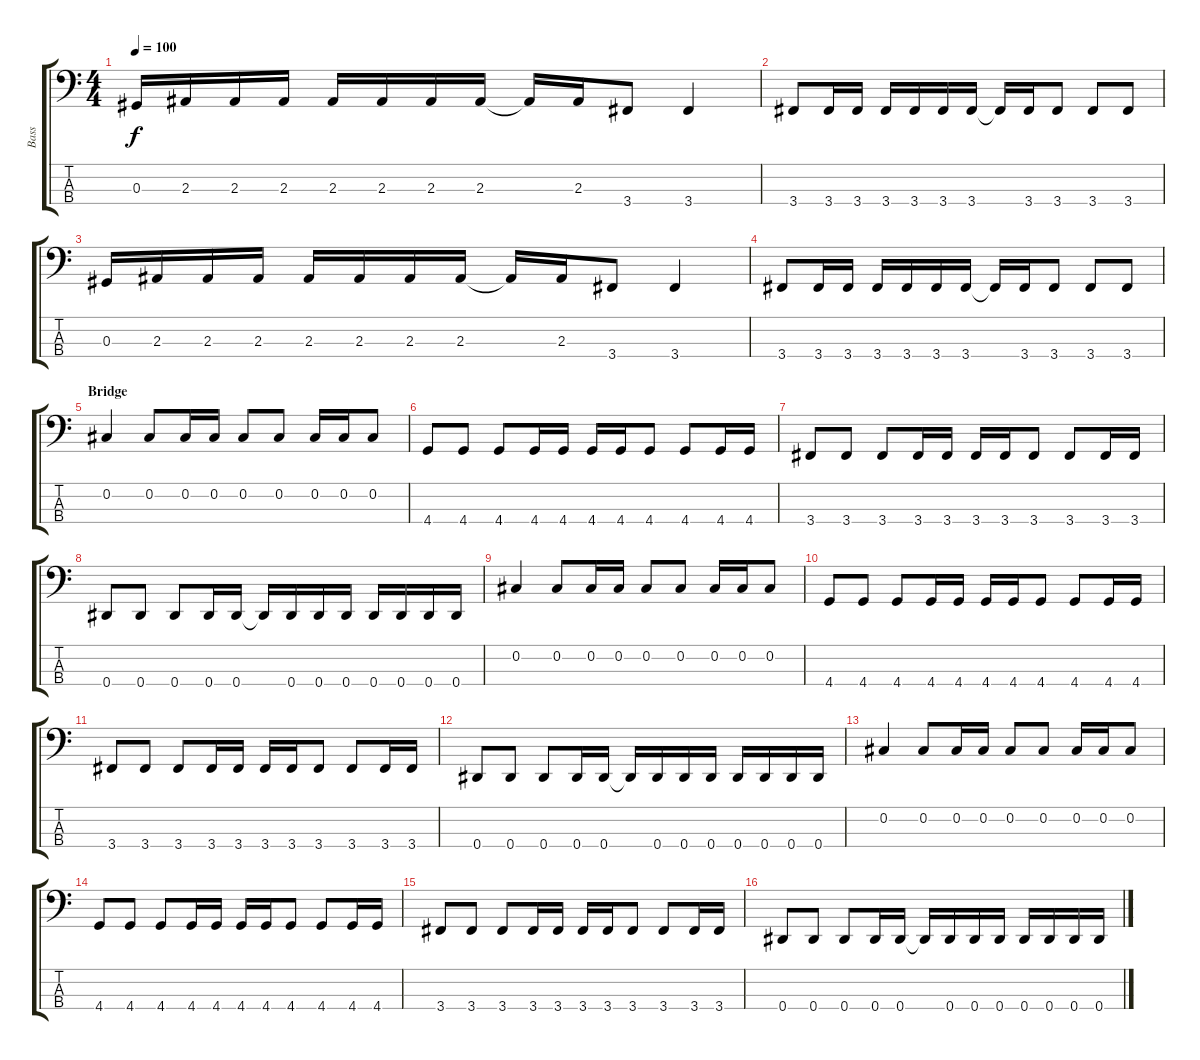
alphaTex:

\track ("Bass" "Bass") {instrument electricbassfinger}
\staff {score tabs}
\tuning (Gb2 Db2 Ab1 Eb1) {hide}
\ts (4 4)
\tempo 100
\clef f4
\ks c
0.3.16{dy f} 2.3.16 2.3.16 2.3.16 2.3.16 2.3.16 2.3.16 2.3.16 2.3{t}.16 2.3.16 3.4.8 3.4.4 |
3.4.8 3.4.16 3.4.16 3.4.16 3.4.16 3.4.16 3.4.16 3.4{t}.16 3.4.16 3.4.8 3.4.8 3.4.8 |
0.3.16 2.3.16 2.3.16 2.3.16 2.3.16 2.3.16 2.3.16 2.3.16 2.3{t}.16 2.3.16 3.4.8 3.4.4 |
3.4.8 3.4.16 3.4.16 3.4.16 3.4.16 3.4.16 3.4.16 3.4{t}.16 3.4.16 3.4.8 3.4.8 3.4.8 |
\section ("" "Bridge")
0.2.4 0.2.8 0.2.16 0.2.16 0.2.8 0.2.8 0.2.16 0.2.16 0.2.8 |
4.4.8 4.4.8 4.4.8 4.4.16 4.4.16 4.4.16 4.4.16 4.4.8 4.4.8 4.4.16 4.4.16 |
3.4.8 3.4.8 3.4.8 3.4.16 3.4.16 3.4.16 3.4.16 3.4.8 3.4.8 3.4.16 3.4.16 |
0.4.8 0.4.8 0.4.8 0.4.16 0.4.16 0.4{t}.16 0.4.16 0.4.16 0.4.16 0.4.16 0.4.16 0.4.16 0.4.16 |
0.2.4 0.2.8 0.2.16 0.2.16 0.2.8 0.2.8 0.2.16 0.2.16 0.2.8 |
4.4.8 4.4.8 4.4.8 4.4.16 4.4.16 4.4.16 4.4.16 4.4.8 4.4.8 4.4.16 4.4.16 |
3.4.8 3.4.8 3.4.8 3.4.16 3.4.16 3.4.16 3.4.16 3.4.8 3.4.8 3.4.16 3.4.16 |
0.4.8 0.4.8 0.4.8 0.4.16 0.4.16 0.4{t}.16 0.4.16 0.4.16 0.4.16 0.4.16 0.4.16 0.4.16 0.4.16 |
0.2.4 0.2.8 0.2.16 0.2.16 0.2.8 0.2.8 0.2.16 0.2.16 0.2.8 |
4.4.8 4.4.8 4.4.8 4.4.16 4.4.16 4.4.16 4.4.16 4.4.8 4.4.8 4.4.16 4.4.16 |
3.4.8 3.4.8 3.4.8 3.4.16 3.4.16 3.4.16 3.4.16 3.4.8 3.4.8 3.4.16 3.4.16 |
0.4.8 0.4.8 0.4.8 0.4.16 0.4.16 0.4{t}.16 0.4.16 0.4.16 0.4.16 0.4.16 0.4.16 0.4.16 0.4.16
